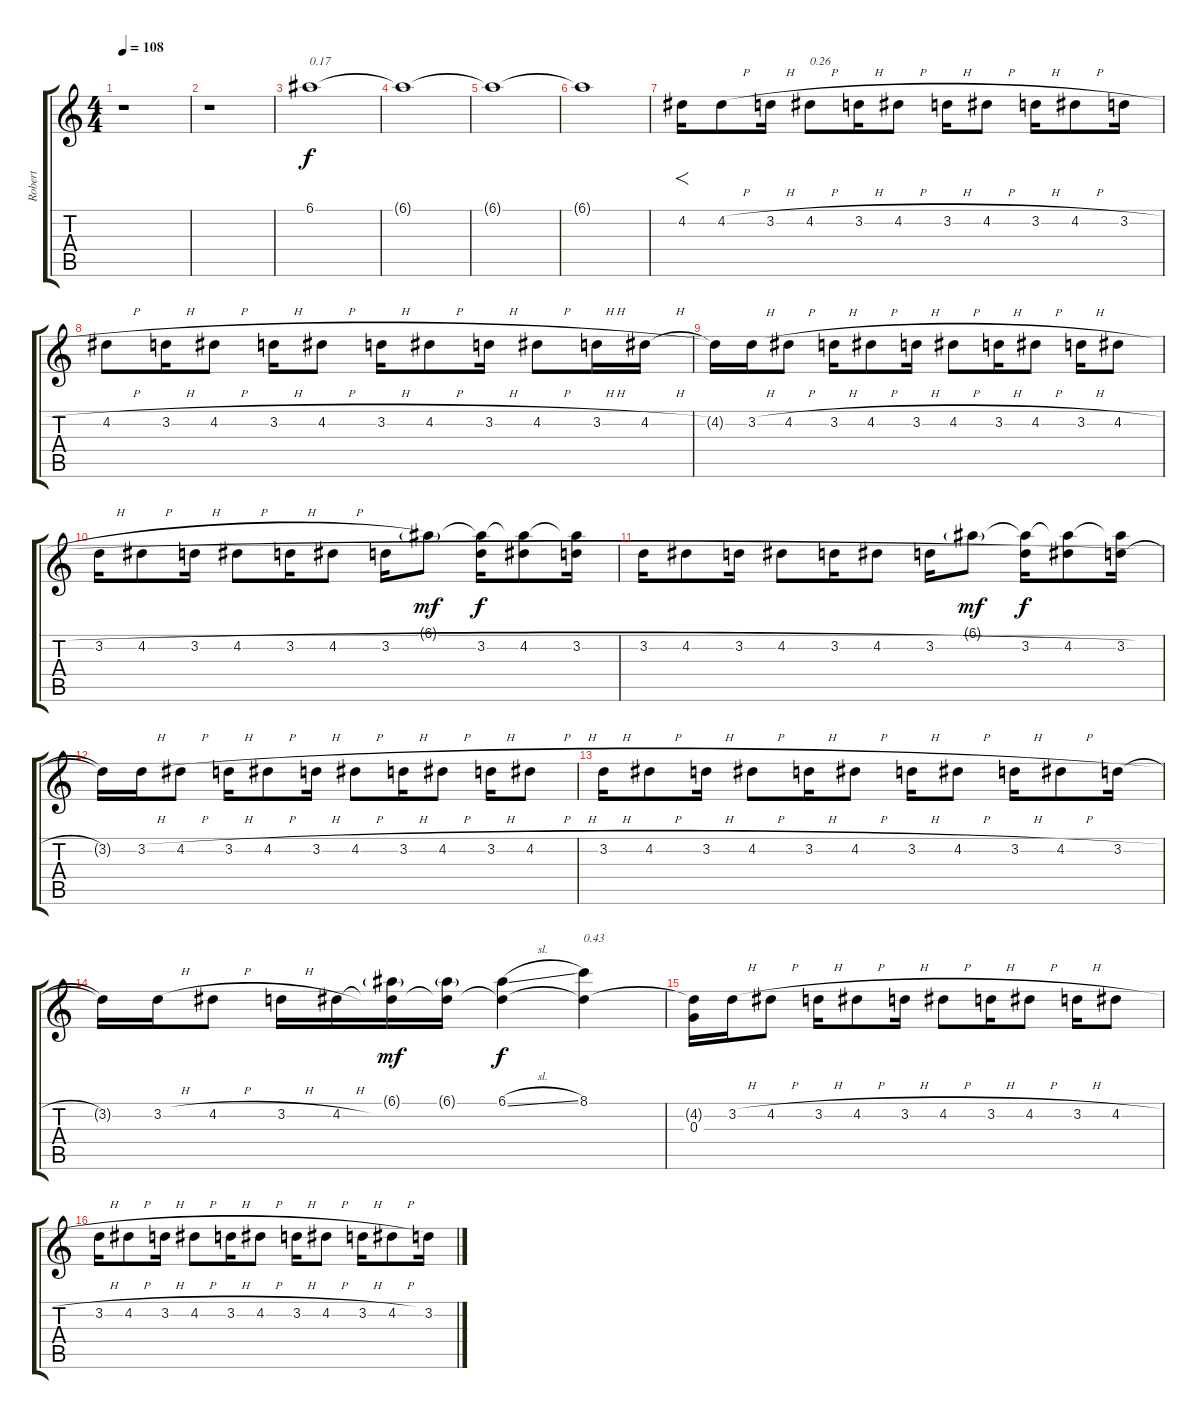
\track ("Robert" "Robert") {instrument distortionguitar}
\staff {score tabs}
\tuning (E4 B3 G3 D3 A2 E2) {hide}
\ts (4 4)
\tempo 108
\clef g2
\ks c
r.1{dy f instrument distortionguitar} |
r.1 |
6.1.1{txt "0.17"} |
6.1{t}.1 |
6.1{t}.1 |
6.1{t}.1 |
4.2.16{f} 4.2{h}.8 3.2{h}.16 4.2{h}.8{txt "0.26"} 3.2{h}.16 4.2{h}.8 3.2{h}.16 4.2{h}.8 3.2{h}.16 4.2{h}.8 3.2{h}.16 |
4.2{h}.8 3.2{h}.16 4.2{h}.8 3.2{h}.16 4.2{h}.8 3.2{h}.16 4.2{h}.8 3.2{h}.16 4.2{h}.8 3.2{h}.16 4.2{h}.16 |
4.2{t}.16 3.2{h}.16 4.2{h}.8 3.2{h}.16 4.2{h}.8 3.2{h}.16 4.2{h}.8 3.2{h}.16 4.2{h}.8 3.2{h}.16 4.2{h}.8 |
3.2{h}.16 4.2{h}.8 3.2{h}.16 4.2{h}.8 3.2{h}.16 4.2{h}.8 3.2{h}.16 6.1{g}.8{dy mf} (6.1{t} 3.2{h}).16{dy f} (6.1{t} 4.2{h}).8 (6.1{t} 3.2{h}).16 |
3.2{h}.16 4.2{h}.8 3.2{h}.16 4.2{h}.8 3.2{h}.16 4.2{h}.8 3.2{h}.16 6.1{g}.8{dy mf} (6.1{t} 3.2{h}).16{dy f} (6.1{t} 4.2{h}).8 (6.1{t} 3.2{h}).16 |
3.2{t}.16 3.2{h}.16 4.2{h}.8 3.2{h}.16 4.2{h}.8 3.2{h}.16 4.2{h}.8 3.2{h}.16 4.2{h}.8 3.2{h}.16 4.2{h}.8 |
3.2{h}.16 4.2{h}.8 3.2{h}.16 4.2{h}.8 3.2{h}.16 4.2{h}.8 3.2{h}.16 4.2{h}.8 3.2{h}.16 4.2{h}.8 3.2{h}.16 |
3.2{t}.16 3.2{h}.16 4.2{h}.8 3.2{h}.16 4.2{h}.16 (6.1{g} 4.2{t}).16{dy mf} (6.1{g} 4.2{t}).16 (6.1{sl} 4.2{t}).4{dy f} (8.1 4.2{t}).4{txt "0.43"} |
(4.2{t} 0.3).16 3.2{h}.16 4.2{h}.8 3.2{h}.16 4.2{h}.8 3.2{h}.16 4.2{h}.8 3.2{h}.16 4.2{h}.8 3.2{h}.16 4.2{h}.8 |
3.2{h}.16 4.2{h}.8 3.2{h}.16 4.2{h}.8 3.2{h}.16 4.2{h}.8 3.2{h}.16 4.2{h}.8 3.2{h}.16 4.2{h}.8 3.2{h}.16
